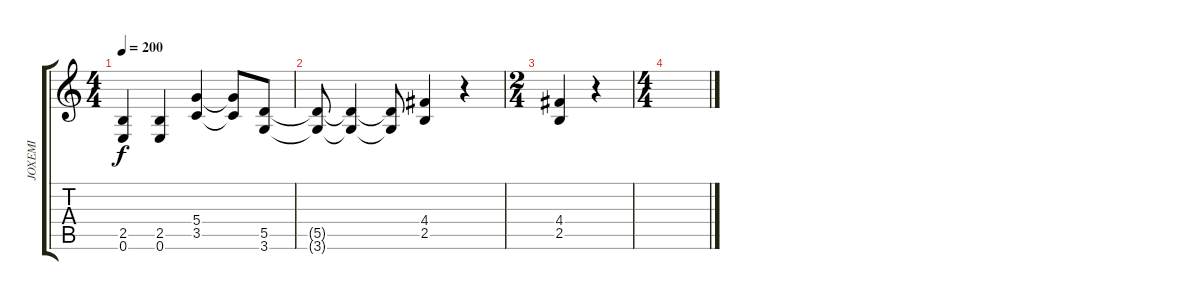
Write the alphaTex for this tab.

\track ("JOXEMI" "JOXEMI") {instrument distortionguitar}
\staff {score tabs}
\tuning (E4 B3 G3 D3 A2 E2) {hide}
\ts (4 4)
\tempo 200
\clef g2
\ks c
(2.5 0.6).4{dy f} (2.5 0.6).4 (5.4 3.5).4 (5.4{t} 3.5{t}).8 (5.5 3.6).8 |
(5.5{t} 3.6{t}).8 (5.5{t} 3.6{t}).4 (5.5{t} 3.6{t}).8 (4.4 2.5).4 r.4 |
\ts (2 4)
(4.4 2.5).4 r.4 |
\ts (4 4)
